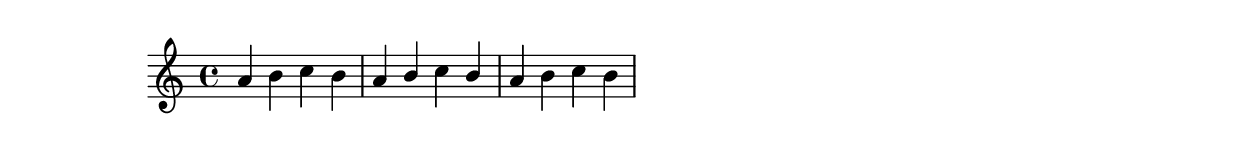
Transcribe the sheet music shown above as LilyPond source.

%% Do not edit this file; it is automatically
%% generated from LSR http://lsr.dsi.unimi.it
%% This file is in the public domain.
\version "2.13.39"

\header {
  lsrtags = "editorial-annotations"

%% Translation of GIT committish: 5160eccb26cee0bfd802d844233e4a8d795a1e94
  texidoces = "
La dirección predeterminada de las plicas sobre la tercera línea
del pentagrama está determinada por la propiedad
@code{neutral-direction} del objeto @code{Stem}.

"
  doctitlees = "Dirección predeterminada de las plicas sobre la tercera línea del pentagrama"


%% Translation of GIT committish: 0a868be38a775ecb1ef935b079000cebbc64de40
  texidocde = "
Die Richtung von Hälsen auf der mittleren Linie kann mit der @code{Stem}-Eigenschaft
@code{neutral-direction} gesetzt werden.

"
  doctitlede = "Standardrichtung für Hälse auf der Mittellinie"

  texidoc = "
The default direction of stems on the center line of the staff is set
by the @code{Stem} property @code{neutral-direction}.

"
  doctitle = "Default direction of stems on the center line of the staff"
} % begin verbatim

\relative c'' {
  a4 b c b
  \override Stem #'neutral-direction = #up
  a4 b c b
  \override Stem #'neutral-direction = #down
  a4 b c b
}

